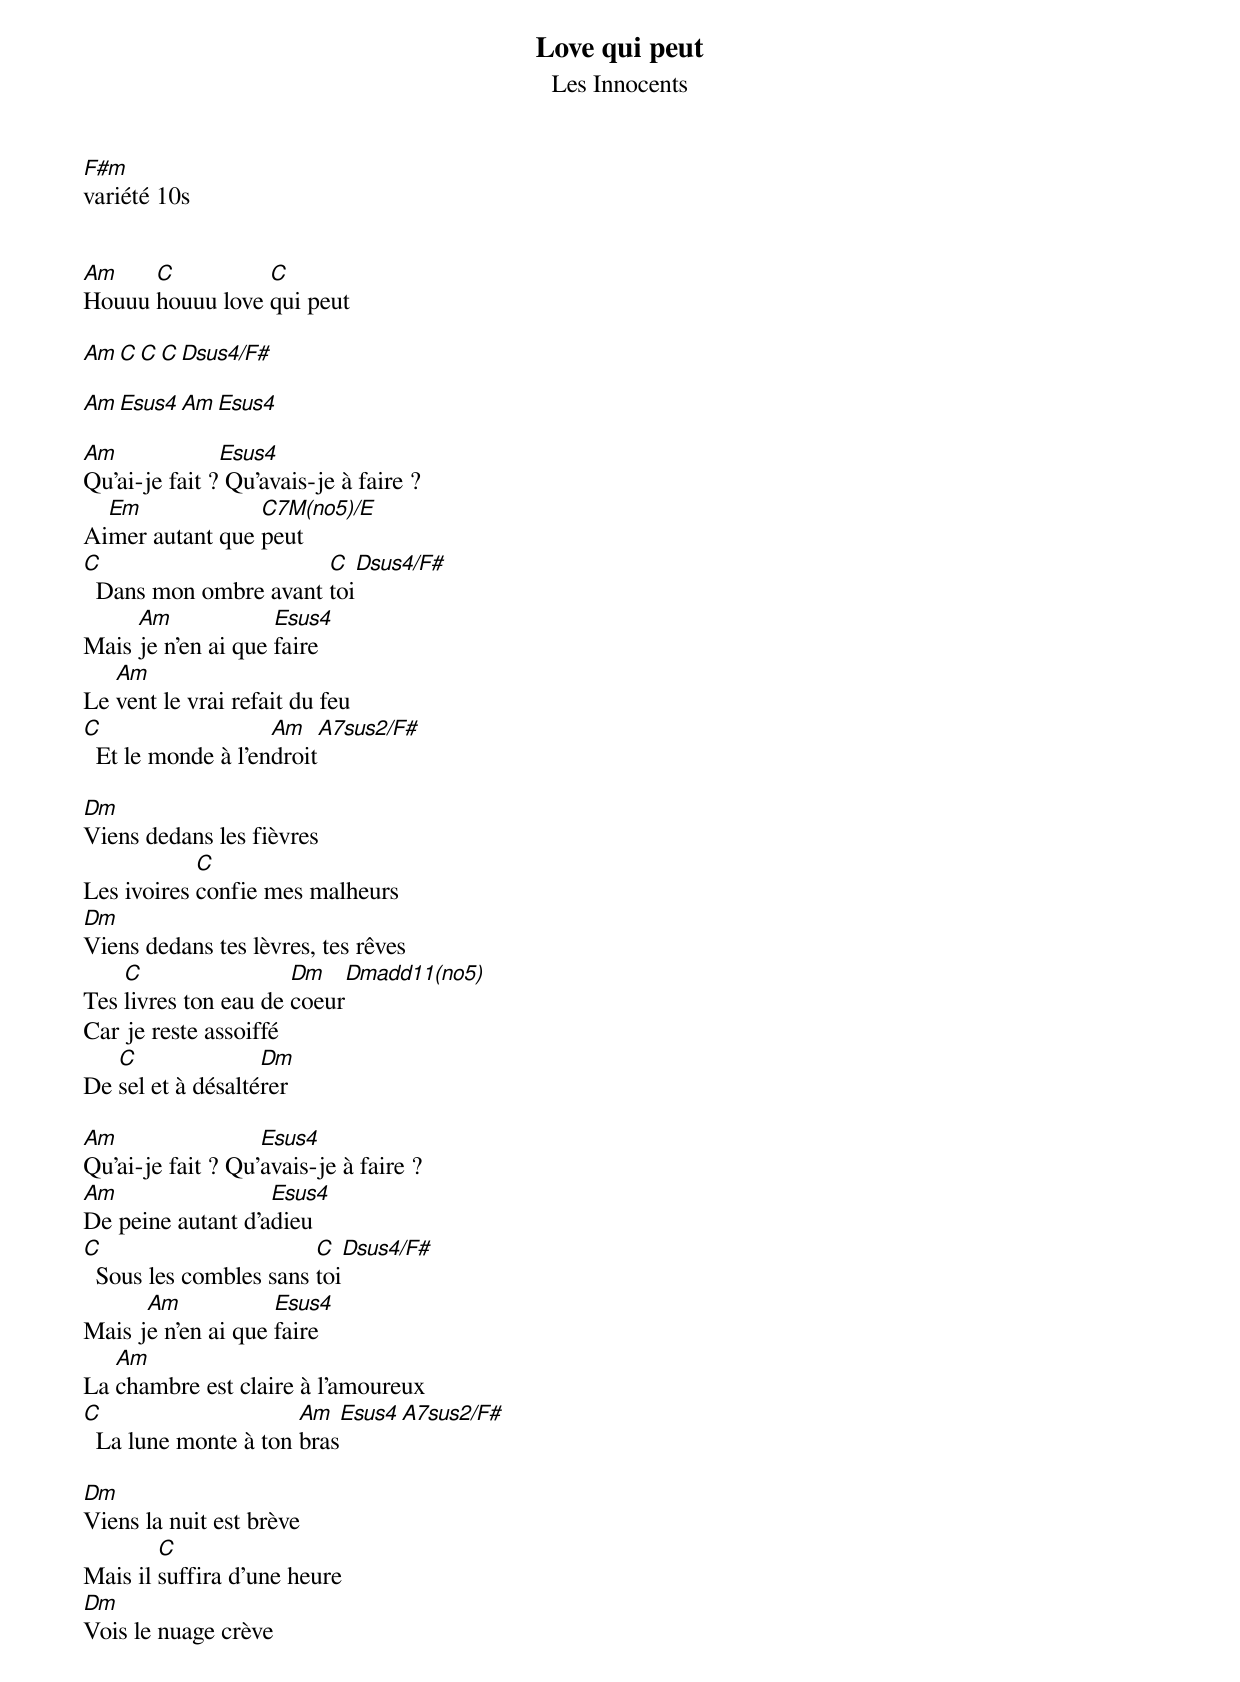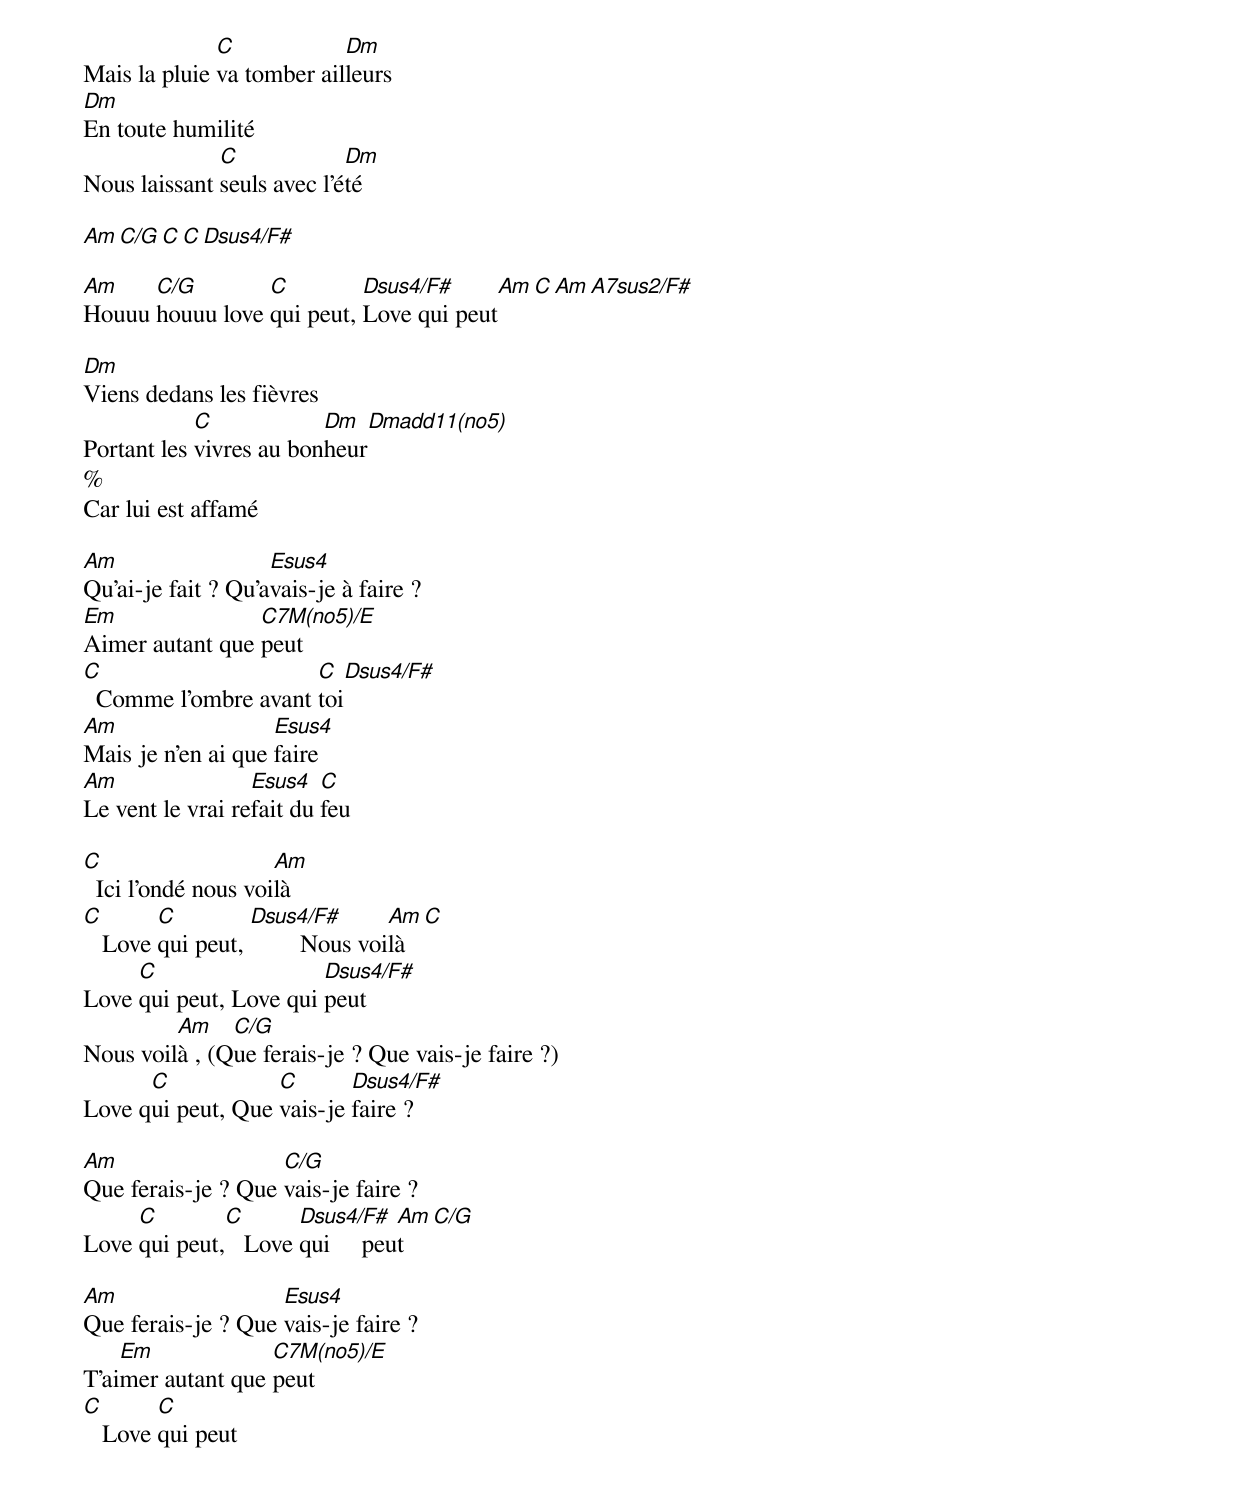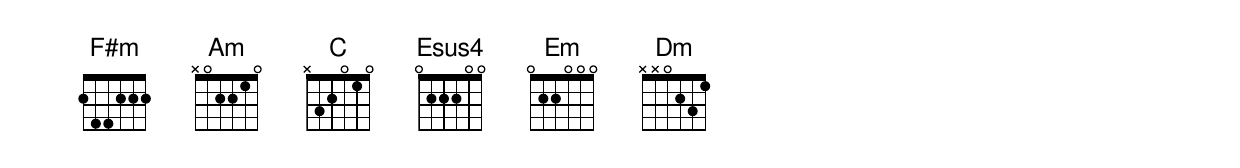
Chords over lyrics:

Love qui peut
Les Innocents
F#m
variété 10s


Am    C          C
Houuu houuu love qui peut

Am    C   C   C   Dsus4/F#

Am  Esus4  Am  Esus4

Am             Esus4
Qu'ai-je fait ? Qu’avais-je à faire ?
  Em             C7M(no5)/E
Aimer autant que peut
C                      C     Dsus4/F#
  Dans mon ombre avant toi
     Am             Esus4
Mais je n'en ai que faire
   Am
Le vent le vrai refait du feu
C                   Am      A7sus2/F#
  Et le monde à l'endroit

Dm
Viens dedans les fièvres
            C
Les ivoires confie mes malheurs
Dm
Viens dedans tes lèvres, tes rêves
    C                 Dm       Dmadd11(no5)
Tes livres ton eau de coeur
Car je reste assoiffé
   C               Dm
De sel et à désaltérer

Am                 Esus4
Qu'ai-je fait ? Qu’avais-je à faire ?
Am                 Esus4
De peine autant d'adieu
C                       C   Dsus4/F#
  Sous les combles sans toi
      Am            Esus4
Mais je n'en ai que faire
   Am
La chambre est claire à l'amoureux
C                     Am     Esus4    A7sus2/F#
  La lune monte à ton bras

Dm
Viens la nuit est brève
        C
Mais il suffira d'une heure
Dm
Vois le nuage crève
              C            Dm
Mais la pluie va tomber ailleurs
Dm
En toute humilité
              C             Dm
Nous laissant seuls avec l'été

Am C/G C C Dsus4/F#

Am    C/G        C         Dsus4/F#     Am     C   Am   A7sus2/F#
Houuu houuu love qui peut, Love qui peut

Dm
Viens dedans les fièvres
            C            Dm    Dmadd11(no5)
Portant les vivres au bonheur
%
Car lui est affamé

Am                  Esus4
Qu'ai-je fait ? Qu’avais-je à faire ?
Em               C7M(no5)/E
Aimer autant que peut
C                     C      Dsus4/F#
  Comme l'ombre avant toi
Am                  Esus4
Mais je n'en ai que faire
Am                Esus4   C
Le vent le vrai refait du feu

C                    Am
  Ici l'ondé nous voilà
C       C         Dsus4/F#        Am   C
   Love qui peut,         Nous voilà
     C                  Dsus4/F#
Love qui peut, Love qui peut
         Am    C/G
Nous voilà , (Que ferais-je ? Que vais-je faire ?)
      C            C       Dsus4/F#
Love qui peut, Que vais-je faire ?

Am                  C/G
Que ferais-je ? Que vais-je faire ?
     C        C       Dsus4/F#   Am   C/G
Love qui peut,   Love qui     peut

Am                  Esus4
Que ferais-je ? Que vais-je faire ?
    Em             C7M(no5)/E
T'aimer autant que peut
C       C
   Love qui peut
